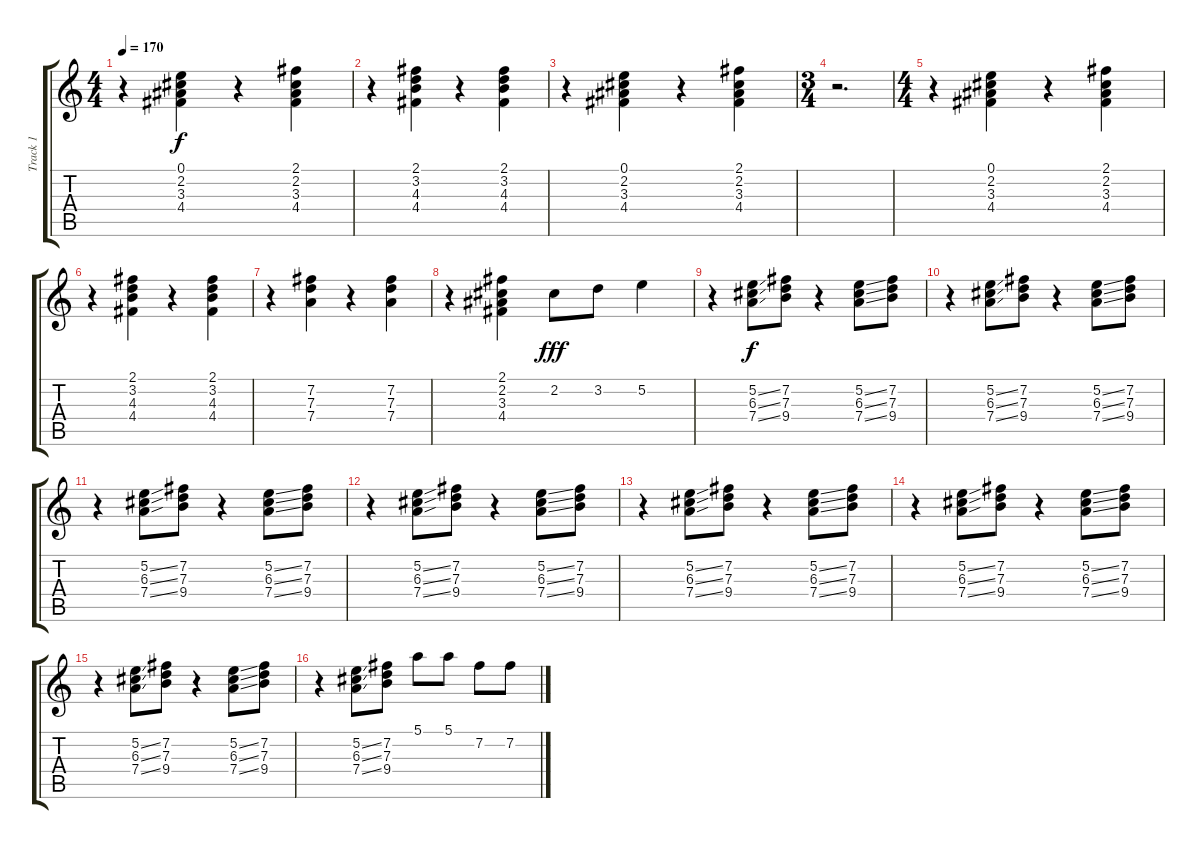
\track ("Track 1" "Track 1") {instrument overdrivenguitar}
\staff {score tabs}
\tuning (E4 B3 G3 D3 A2 E2) {hide}
\ts (4 4)
\tempo 170
\clef g2
\ks c
r.4{dy f} (0.1 2.2 3.3 4.4).4 r.4 (2.1 2.2 3.3 4.4).4 |
r.4 (2.1 3.2 4.3 4.4).4 r.4 (2.1 3.2 4.3 4.4).4 |
r.4 (0.1 2.2 3.3 4.4).4 r.4 (2.1 2.2 3.3 4.4).4 |
\ts (3 4)
r.2{d} |
\ts (4 4)
r.4 (0.1 2.2 3.3 4.4).4 r.4 (2.1 2.2 3.3 4.4).4 |
r.4 (2.1 3.2 4.3 4.4).4 r.4 (2.1 3.2 4.3 4.4).4 |
r.4 (7.2 7.3 7.4).4 r.4 (7.2 7.3 7.4).4 |
r.4 (2.1 2.2 3.3 4.4).4 2.2.8{dy fff} 3.2.8 5.2.4 |
r.4 (5.2{ss} 6.3{ss} 7.4{ss}).8{dy f} (7.2 7.3 9.4).8 r.4 (5.2{ss} 6.3{ss} 7.4{ss}).8 (7.2 7.3 9.4).8 |
r.4 (5.2{ss} 6.3{ss} 7.4{ss}).8 (7.2 7.3 9.4).8 r.4 (5.2{ss} 6.3{ss} 7.4{ss}).8 (7.2 7.3 9.4).8 |
r.4 (5.2{ss} 6.3{ss} 7.4{ss}).8 (7.2 7.3 9.4).8 r.4 (5.2{ss} 6.3{ss} 7.4{ss}).8 (7.2 7.3 9.4).8 |
r.4 (5.2{ss} 6.3{ss} 7.4{ss}).8 (7.2 7.3 9.4).8 r.4 (5.2{ss} 6.3{ss} 7.4{ss}).8 (7.2 7.3 9.4).8 |
r.4 (5.2{ss} 6.3{ss} 7.4{ss}).8 (7.2 7.3 9.4).8 r.4 (5.2{ss} 6.3{ss} 7.4{ss}).8 (7.2 7.3 9.4).8 |
r.4 (5.2{ss} 6.3{ss} 7.4{ss}).8 (7.2 7.3 9.4).8 r.4 (5.2{ss} 6.3{ss} 7.4{ss}).8 (7.2 7.3 9.4).8 |
r.4 (5.2{ss} 6.3{ss} 7.4{ss}).8 (7.2 7.3 9.4).8 r.4 (5.2{ss} 6.3{ss} 7.4{ss}).8 (7.2 7.3 9.4).8 |
r.4 (5.2{ss} 6.3{ss} 7.4{ss}).8 (7.2 7.3 9.4).8 5.1.8 5.1.8 7.2.8 7.2.8
